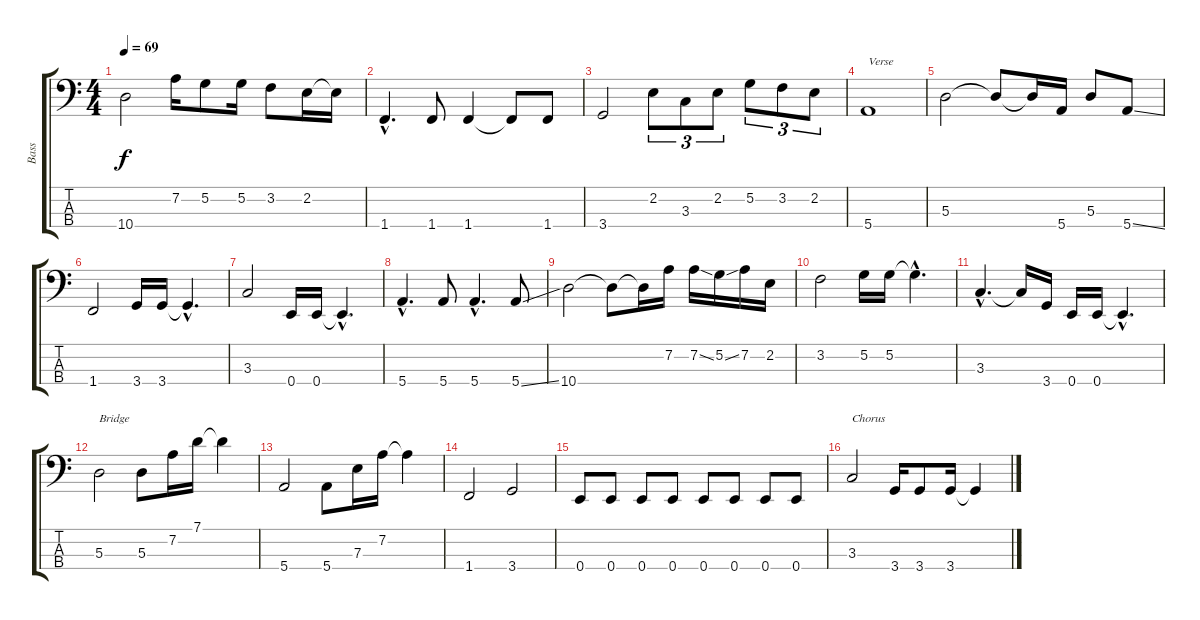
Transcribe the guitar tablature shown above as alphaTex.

\track ("Bass" "Bass") {instrument electricbassfinger}
\staff {score tabs}
\tuning (G2 D2 A1 E1) {hide}
\ts (4 4)
\tempo 69
\clef f4
\ks c
10.4.2{dy f} 7.2.16 5.2.8 5.2.16 3.2.8 2.2.16 2.2{t}.16 |
1.4{hac}.4{d} 1.4.8 1.4.4 1.4{t}.8 1.4.8 |
3.4.2 2.2.8{tu (3 2)} 3.3.8{tu (3 2)} 2.2.8{tu (3 2)} 5.2.8{tu (3 2)} 3.2.8{tu (3 2)} 2.2.8{tu (3 2)} |
5.4.1{txt "Verse"} |
5.3.2 5.3{t}.8 5.3{t}.16 5.4.16 5.3.8 5.4{ss}.8 |
1.4.2 3.4.16 3.4.16 3.4{hac t}.4{d} |
3.3.2 0.4.16 0.4.16 0.4{hac t}.4{d} |
5.4{hac}.4{d} 5.4.8 5.4{hac}.4{d} 5.4{ss}.8 |
10.4.2 10.4{t}.8 10.4{t}.16 7.2.16 7.2{ss}.16 5.2{ss}.16 7.2.16 2.2.16 |
3.2.2 5.2.16 5.2.16 5.2{hac t}.4{d} |
3.3{hac}.4{d} 3.3{t}.16 3.4.16 0.4.16 0.4.16 0.4{hac t}.4{d} |
5.3.2{txt "Bridge"} 5.3.8 7.2.16 7.1.16 7.1{t}.4 |
5.4.2 5.4.8 7.3.16 7.2.16 7.2{t}.4 |
1.4.2 3.4.2 |
0.4.8 0.4.8 0.4.8 0.4.8 0.4.8 0.4.8 0.4.8 0.4.8 |
3.3.2{txt "Chorus"} 3.4.16 3.4.8 3.4.16 3.4{t}.4
